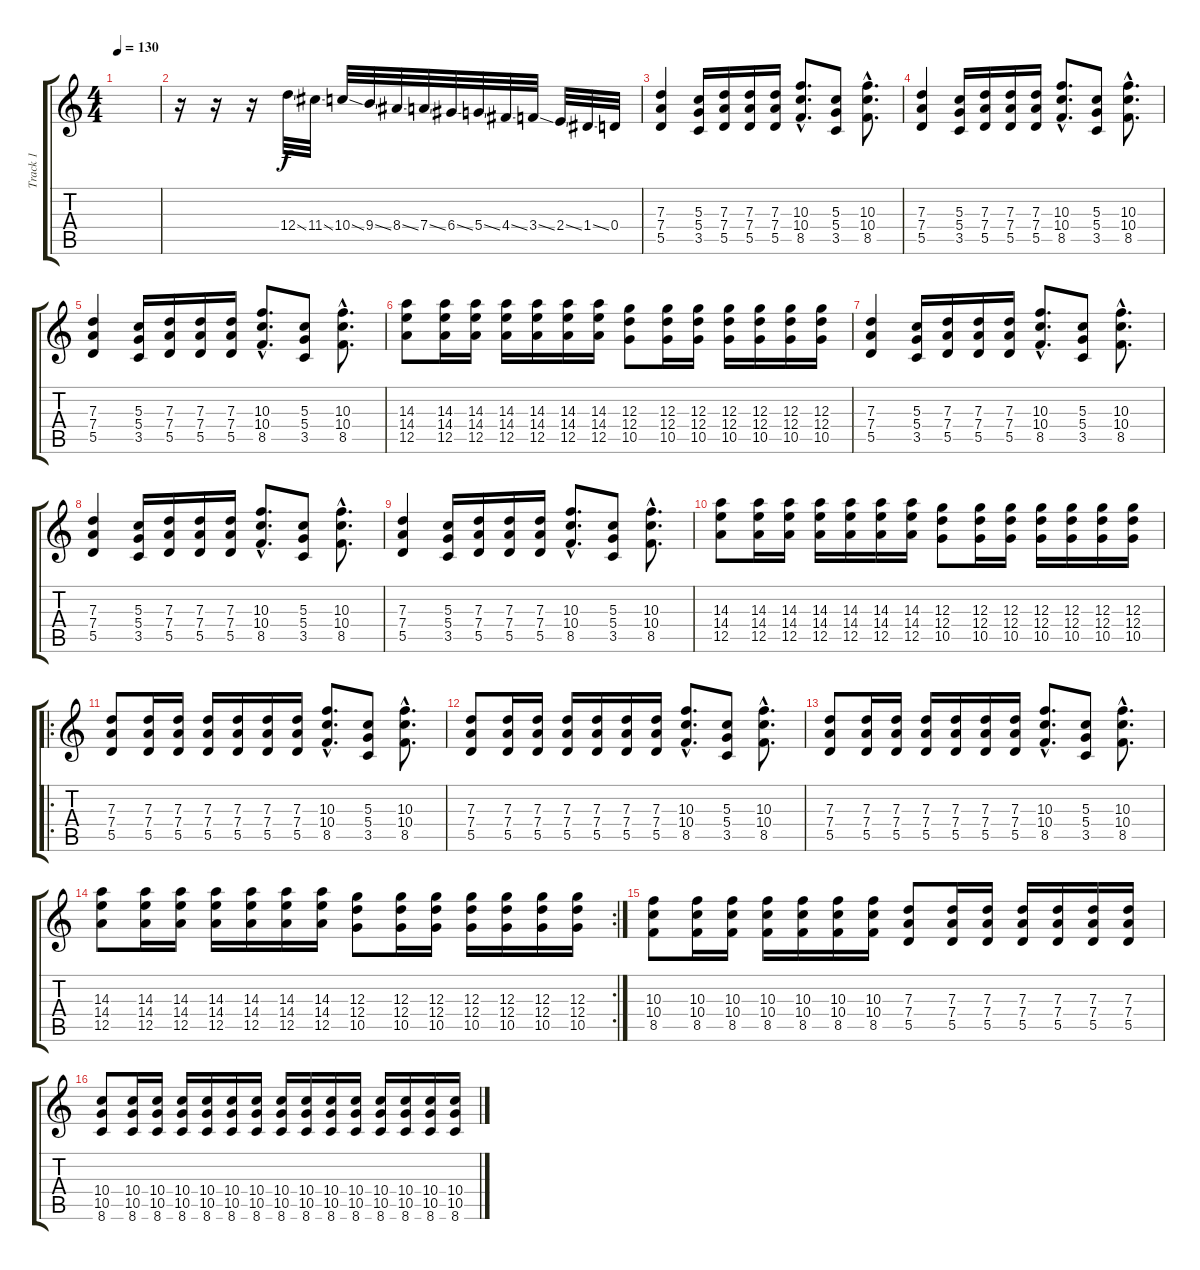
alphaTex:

\track ("Track 1" "Track 1") {instrument distortionguitar}
\staff {score tabs}
\tuning (E4 B3 G3 D3 A2 E2) {hide}
\ts (4 4)
\tempo 130
\clef g2
\ks c
|
r.16 r.16 r.16 12.4{ss}.32{instrument guitarfretnoise} 11.4{ss}.32 10.4{ss}.32 9.4{ss}.32 8.4{ss}.32 7.4{ss}.32 6.4{ss}.32 5.4{ss}.32 4.4{ss}.32 3.4{ss}.32 2.4{ss}.32 1.4{ss}.32 0.4.32 |
(7.3 7.4 5.5).4{instrument distortionguitar} (5.3 5.4 3.5).16 (7.3 7.4 5.5).16 (7.3 7.4 5.5).16 (7.3 7.4 5.5).16 (10.3{hac} 10.4{hac} 8.5{hac}).8{d} (5.3 5.4 3.5).8 (10.3{hac} 10.4{hac} 8.5{hac}).8{d} |
(7.3 7.4 5.5).4 (5.3 5.4 3.5).16 (7.3 7.4 5.5).16 (7.3 7.4 5.5).16 (7.3 7.4 5.5).16 (10.3{hac} 10.4{hac} 8.5{hac}).8{d} (5.3 5.4 3.5).8 (10.3{hac} 10.4{hac} 8.5{hac}).8{d} |
(7.3 7.4 5.5).4 (5.3 5.4 3.5).16 (7.3 7.4 5.5).16 (7.3 7.4 5.5).16 (7.3 7.4 5.5).16 (10.3{hac} 10.4{hac} 8.5{hac}).8{d} (5.3 5.4 3.5).8 (10.3{hac} 10.4{hac} 8.5{hac}).8{d} |
(14.3 14.4 12.5).8 (14.3 14.4 12.5).16 (14.3 14.4 12.5).16 (14.3 14.4 12.5).16 (14.3 14.4 12.5).16 (14.3 14.4 12.5).16 (14.3 14.4 12.5).16 (12.3 12.4 10.5).8 (12.3 12.4 10.5).16 (12.3 12.4 10.5).16 (12.3 12.4 10.5).16 (12.3 12.4 10.5).16 (12.3 12.4 10.5).16 (12.3 12.4 10.5).16 |
(7.3 7.4 5.5).4 (5.3 5.4 3.5).16 (7.3 7.4 5.5).16 (7.3 7.4 5.5).16 (7.3 7.4 5.5).16 (10.3{hac} 10.4{hac} 8.5{hac}).8{d} (5.3 5.4 3.5).8 (10.3{hac} 10.4{hac} 8.5{hac}).8{d} |
(7.3 7.4 5.5).4 (5.3 5.4 3.5).16 (7.3 7.4 5.5).16 (7.3 7.4 5.5).16 (7.3 7.4 5.5).16 (10.3{hac} 10.4{hac} 8.5{hac}).8{d} (5.3 5.4 3.5).8 (10.3{hac} 10.4{hac} 8.5{hac}).8{d} |
(7.3 7.4 5.5).4 (5.3 5.4 3.5).16 (7.3 7.4 5.5).16 (7.3 7.4 5.5).16 (7.3 7.4 5.5).16 (10.3{hac} 10.4{hac} 8.5{hac}).8{d} (5.3 5.4 3.5).8 (10.3{hac} 10.4{hac} 8.5{hac}).8{d} |
(14.3 14.4 12.5).8 (14.3 14.4 12.5).16 (14.3 14.4 12.5).16 (14.3 14.4 12.5).16 (14.3 14.4 12.5).16 (14.3 14.4 12.5).16 (14.3 14.4 12.5).16 (12.3 12.4 10.5).8 (12.3 12.4 10.5).16 (12.3 12.4 10.5).16 (12.3 12.4 10.5).16 (12.3 12.4 10.5).16 (12.3 12.4 10.5).16 (12.3 12.4 10.5).16 |
\ro
(7.3 7.4 5.5).8{instrument distortionguitar} (7.3 7.4 5.5).16{instrument electricguitarmuted} (7.3 7.4 5.5).16 (7.3 7.4 5.5).16 (7.3 7.4 5.5).16 (7.3 7.4 5.5).16 (7.3 7.4 5.5).16 (10.3{hac} 10.4{hac} 8.5{hac}).8{d instrument distortionguitar} (5.3 5.4 3.5).8 (10.3{hac} 10.4{hac} 8.5{hac}).8{d} |
(7.3 7.4 5.5).8 (7.3 7.4 5.5).16{instrument electricguitarmuted} (7.3 7.4 5.5).16 (7.3 7.4 5.5).16 (7.3 7.4 5.5).16 (7.3 7.4 5.5).16 (7.3 7.4 5.5).16 (10.3{hac} 10.4{hac} 8.5{hac}).8{d instrument distortionguitar} (5.3 5.4 3.5).8 (10.3{hac} 10.4{hac} 8.5{hac}).8{d} |
(7.3 7.4 5.5).8 (7.3 7.4 5.5).16{instrument electricguitarmuted} (7.3 7.4 5.5).16 (7.3 7.4 5.5).16 (7.3 7.4 5.5).16 (7.3 7.4 5.5).16 (7.3 7.4 5.5).16 (10.3{hac} 10.4{hac} 8.5{hac}).8{d instrument distortionguitar} (5.3 5.4 3.5).8 (10.3{hac} 10.4{hac} 8.5{hac}).8{d} |
\rc 2
(14.3 14.4 12.5).8{instrument distortionguitar} (14.3 14.4 12.5).16 (14.3 14.4 12.5).16 (14.3 14.4 12.5).16 (14.3 14.4 12.5).16 (14.3 14.4 12.5).16 (14.3 14.4 12.5).16 (12.3 12.4 10.5).8 (12.3 12.4 10.5).16 (12.3 12.4 10.5).16 (12.3 12.4 10.5).16 (12.3 12.4 10.5).16 (12.3 12.4 10.5).16 (12.3 12.4 10.5).16 |
(10.3 10.4 8.5).8{instrument distortionguitar} (10.3 10.4 8.5).16 (10.3 10.4 8.5).16 (10.3 10.4 8.5).16 (10.3 10.4 8.5).16 (10.3 10.4 8.5).16 (10.3 10.4 8.5).16 (7.3 7.4 5.5).8 (7.3 7.4 5.5).16 (7.3 7.4 5.5).16 (7.3 7.4 5.5).16 (7.3 7.4 5.5).16 (7.3 7.4 5.5).16 (7.3 7.4 5.5).16 |
(10.4 10.5 8.6).8 (10.4 10.5 8.6).16 (10.4 10.5 8.6).16 (10.4 10.5 8.6).16 (10.4 10.5 8.6).16 (10.4 10.5 8.6).16 (10.4 10.5 8.6).16 (10.4 10.5 8.6).16 (10.4 10.5 8.6).16 (10.4 10.5 8.6).16 (10.4 10.5 8.6).16 (10.4 10.5 8.6).16 (10.4 10.5 8.6).16 (10.4 10.5 8.6).16 (10.4 10.5 8.6).16
